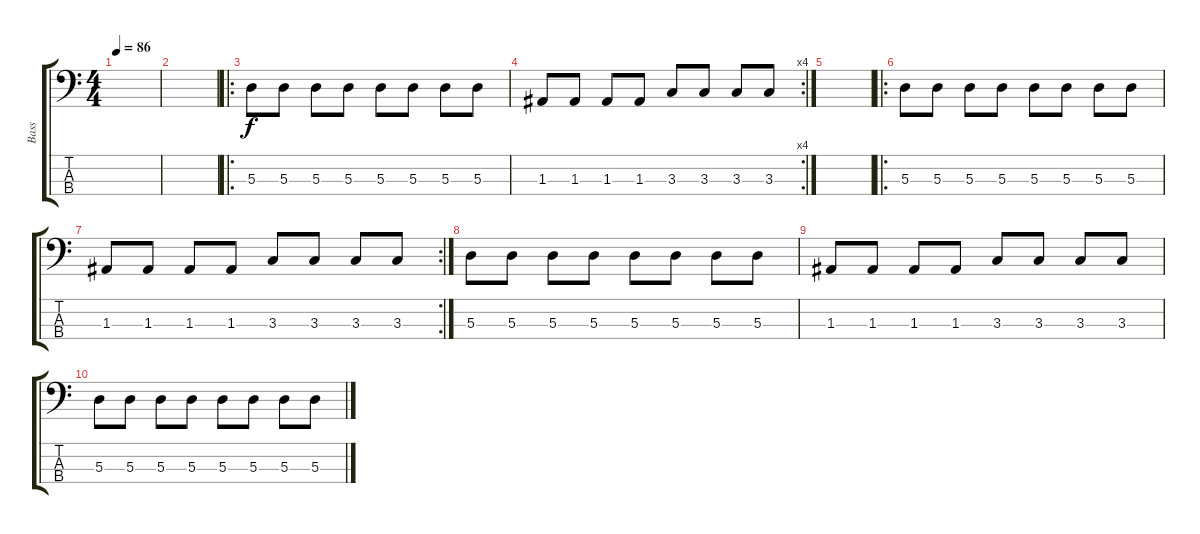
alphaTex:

\track ("Bass" "Bass") {instrument electricbasspick}
\staff {score tabs}
\tuning (G2 D2 A1 E1) {hide}
\ts (4 4)
\tempo 86
\clef f4
\ks c
|
|
\ro
5.3.8 5.3.8 5.3.8 5.3.8 5.3.8 5.3.8 5.3.8 5.3.8 |
\rc 4
1.3.8 1.3.8 1.3.8 1.3.8 3.3.8 3.3.8 3.3.8 3.3.8 |
|
\ro
5.3.8 5.3.8 5.3.8 5.3.8 5.3.8 5.3.8 5.3.8 5.3.8 |
\rc 2
1.3.8 1.3.8 1.3.8 1.3.8 3.3.8 3.3.8 3.3.8 3.3.8 |
5.3.8 5.3.8 5.3.8 5.3.8 5.3.8 5.3.8 5.3.8 5.3.8 |
1.3.8{dy f} 1.3.8 1.3.8 1.3.8 3.3.8 3.3.8 3.3.8 3.3.8 |
5.3.8 5.3.8 5.3.8 5.3.8 5.3.8 5.3.8 5.3.8 5.3.8
